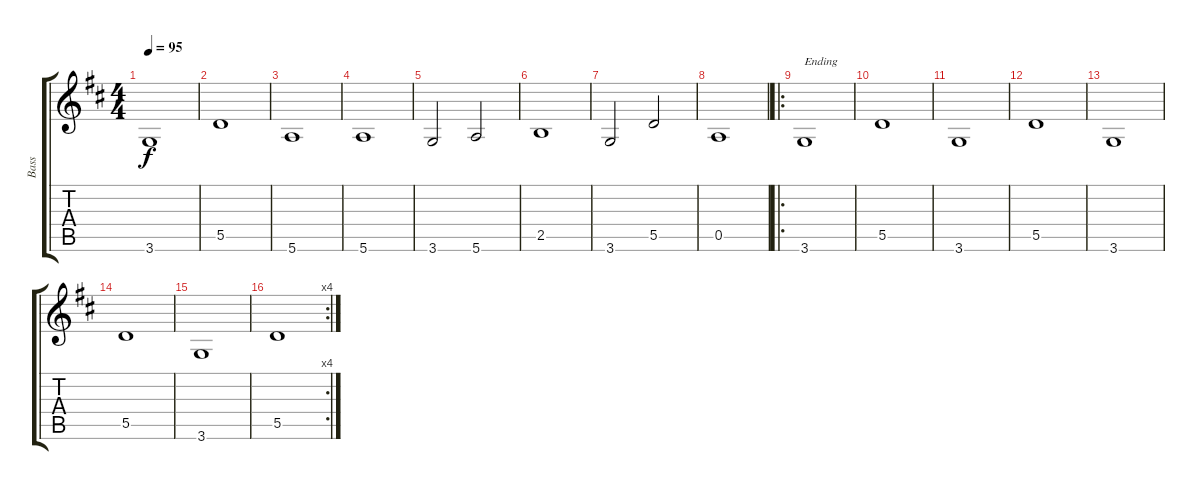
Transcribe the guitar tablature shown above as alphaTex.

\track ("Bass" "Bass") {instrument electricbassfinger}
\staff {score tabs}
\tuning (E4 B3 G3 D3 A2 E2) {hide}
\ts (4 4)
\tempo 95
\clef g2
\ks d
3.6.1{dy f} |
5.5.1 |
5.6.1 |
5.6.1 |
3.6.2 5.6.2 |
2.5.1 |
3.6.2 5.5.2 |
0.5.1 |
\ro
3.6.1{txt "Ending"} |
5.5.1 |
3.6.1 |
5.5.1 |
3.6.1 |
5.5.1 |
3.6.1 |
\rc 4
5.5.1
